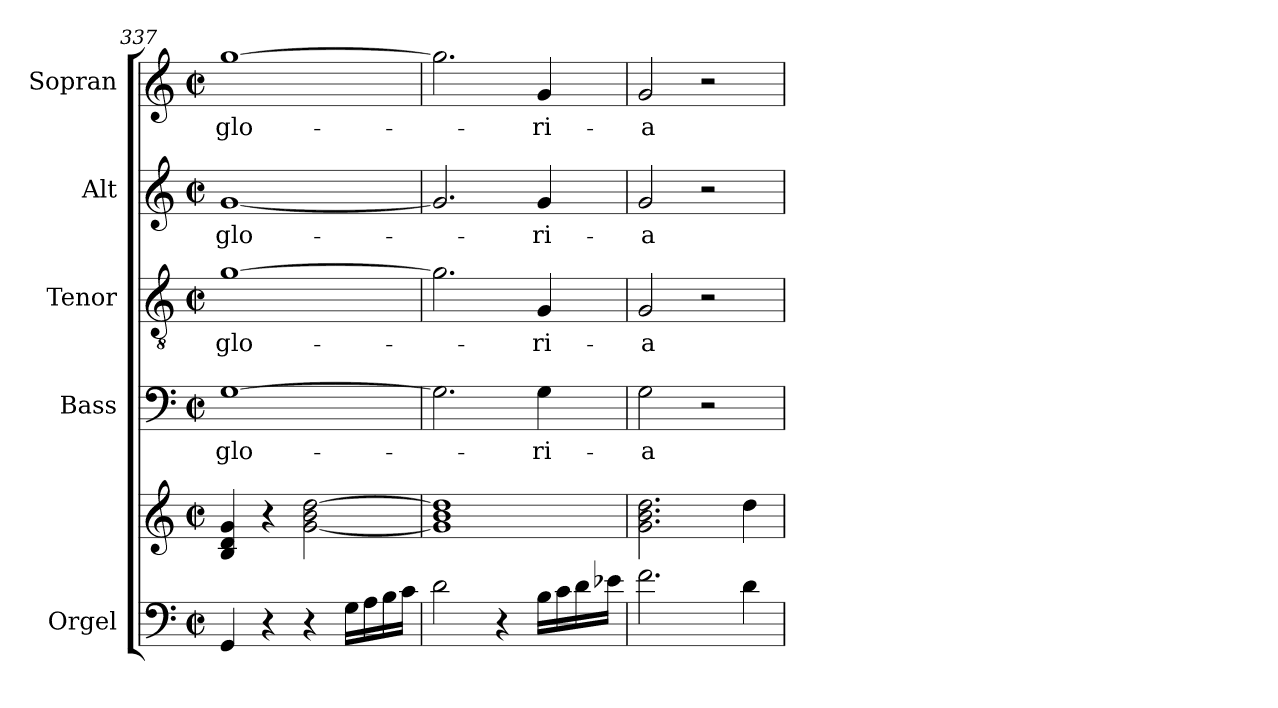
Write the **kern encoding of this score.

**kern	**kern	**kern	**text	**kern	**text	**kern	**text	**kern	**text
*part5	*part5	*part4	*part4	*part3	*part3	*part2	*part2	*part1	*part1
*staff6	*staff5	*staff4	*staff4	*staff3	*staff3	*staff2	*staff2	*staff1	*staff1
*I"Orgel	*	*I"Bass	*	*I"Tenor	*	*I"Alt	*	*I"Sopran	*
*I'Org.	*	*I'B.	*	*I'T.	*	*I'A.	*	*I'S.	*
!!LO:LB:g=z
*clefF4	*clefG2	*clefF4	*	*clefGv2	*	*clefG2	*	*clefG2	*
*k[]	*k[]	*k[]	*	*k[]	*	*k[]	*	*k[]	*
*C:	*C:	*C:	*	*C:	*	*C:	*	*C:	*
*M2/2	*M2/2	*M2/2	*	*M2/2	*	*M2/2	*	*M2/2	*
*met(c|)	*met(c|)	*met(c|)	*	*met(c|)	*	*met(c|)	*	*met(c|)	*
=337	=337	=337	=337	=337	=337	=337	=337	=337	=337
!	!	!	!LO:LY:b	!	!LO:LY:b	!	!LO:LY:b	!	!LO:LY:b
4GG/	4B/ 4d/ 4g/	[1G	glo-	[1g	glo-	[1g	glo-	[1gg	glo-
4r	4r	.	.	.	.	.	.	.	.
4r	[2g\ 2b\ [2dd\	.	.	.	.	.	.	.	.
16G\LL	.	.	.	.	.	.	.	.	.
16A\	.	.	.	.	.	.	.	.	.
16B\	.	.	.	.	.	.	.	.	.
16c\JJ	.	.	.	.	.	.	.	.	.
=338	=338	=338	=338	=338	=338	=338	=338	=338	=338
2d\	1g] 1b 1dd]	2.G\]	.	2.g\]	.	2.g/]	.	2.gg\]	.
4r	.	.	.	.	.	.	.	.	.
!	!	!	!LO:LY:b	!	!LO:LY:b	!	!LO:LY:b	!	!LO:LY:b
16B\LL	.	4G\	-ri-	4G/	-ri-	4g/	-ri-	4g/	-ri-
16c\	.	.	.	.	.	.	.	.	.
16d\	.	.	.	.	.	.	.	.	.
16e-X\JJ	.	.	.	.	.	.	.	.	.
=339	=339	=339	=339	=339	=339	=339	=339	=339	=339
!	!	!	!LO:LY:b	!	!LO:LY:b	!	!LO:LY:b	!	!LO:LY:b
2.f\	2.g\ 2.b\ 2.dd\	2G\	-a	2G/	-a	2g/	-a	2g/	-a
.	.	2r	.	2r	.	2r	.	2r	.
4d\	4dd\	.	.	.	.	.	.	.	.
=	=	=	=	=	=	=	=	=	=
*-	*-	*-	*-	*-	*-	*-	*-	*-	*-
